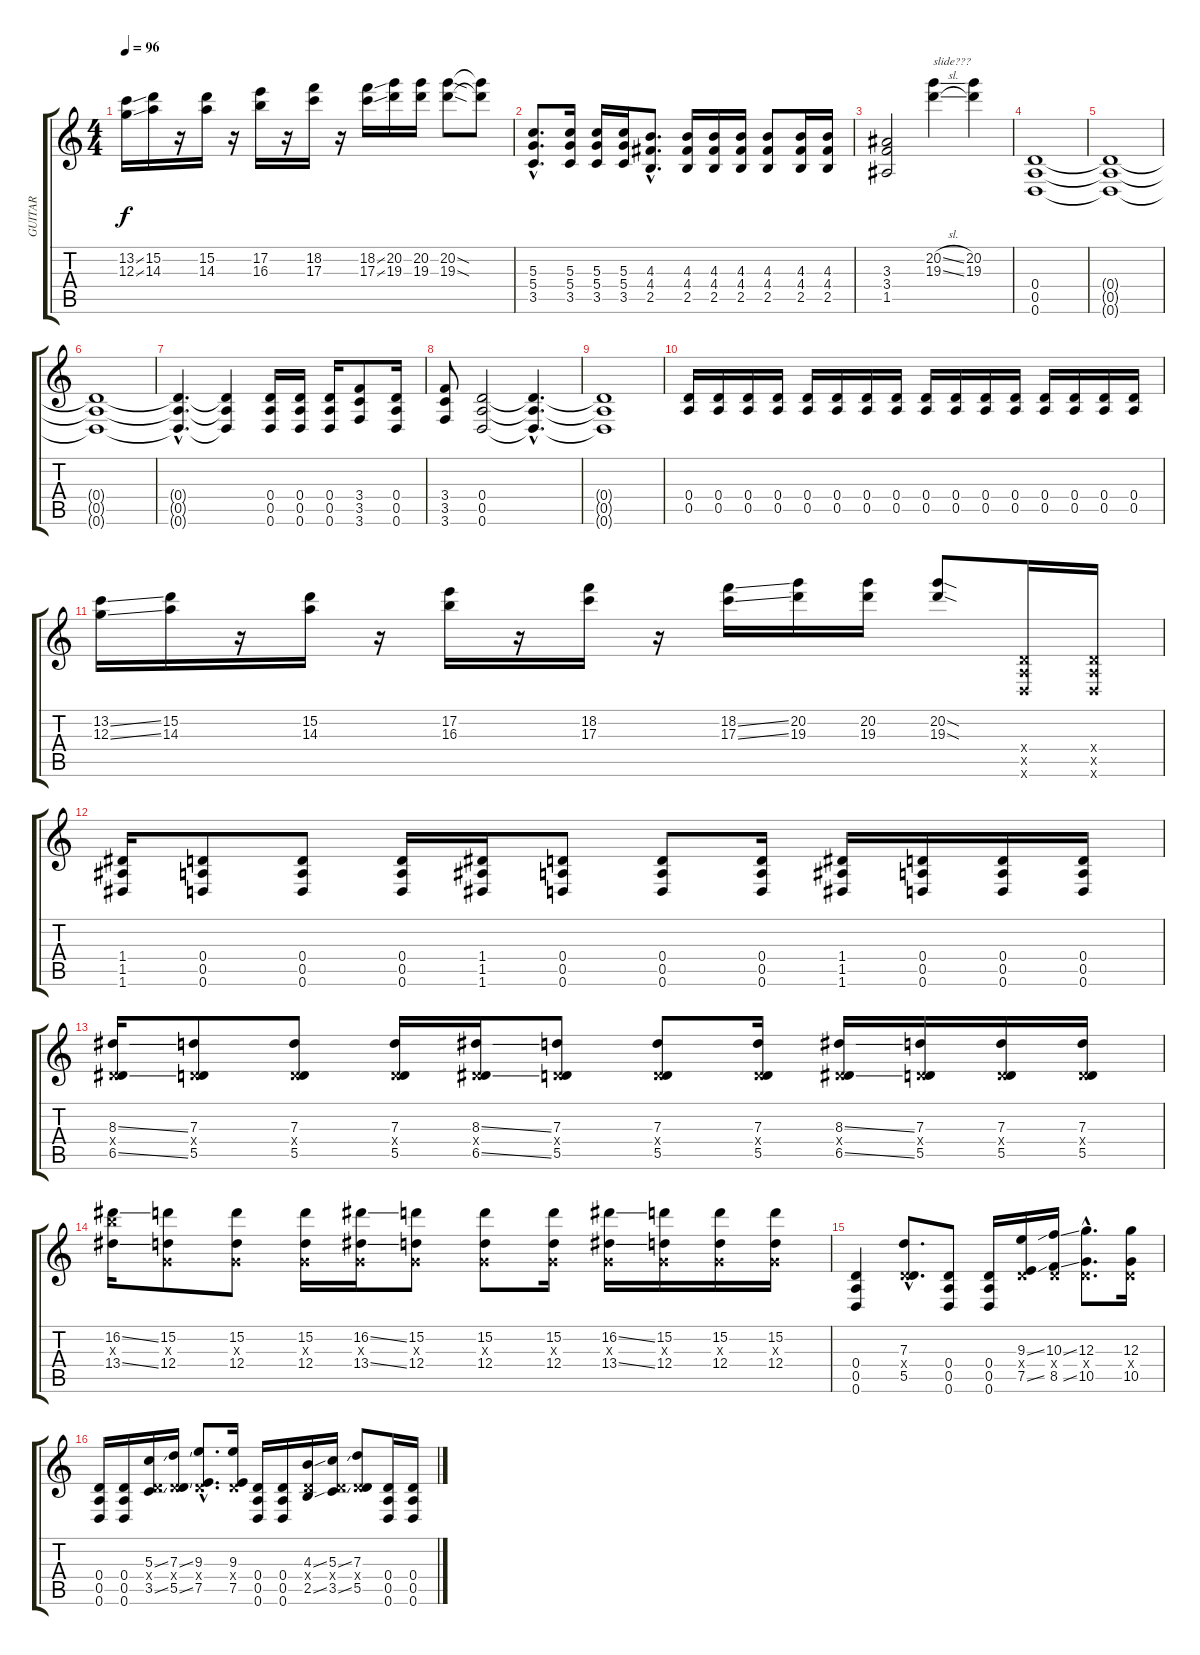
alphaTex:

\track ("GUITAR" "GUITAR") {instrument distortionguitar}
\staff {score tabs}
\tuning (E4 B3 G3 D3 A2 D2) {hide}
\ts (4 4)
\tempo 96
\clef g2
\ks c
(13.2{ss} 12.3{ss}).16{dy f} (15.2 14.3).16 r.16 (15.2 14.3).16 r.16 (17.2 16.3).16 r.16 (18.2 17.3).16 r.16 (18.2{ss} 17.3{ss}).16 (20.2 19.3).16 (20.2 19.3).16 (20.2{sod} 19.3{sod}).8 (20.2{t} 19.3{t}).8 |
(5.3{hac} 5.4{hac} 3.5{hac}).8{d} (5.3 5.4 3.5).16 (5.3 5.4 3.5).16 (5.3 5.4 3.5).16 (4.3{hac} 4.4{hac} 2.5{hac}).8{d} (4.3 4.4 2.5).16 (4.3 4.4 2.5).16 (4.3 4.4 2.5).16 (4.3 4.4 2.5).8 (4.3 4.4 2.5).16 (4.3 4.4 2.5).16 |
(3.3 3.4 1.5).2 (20.2{sl} 19.3{sl}).4{txt "slide???"} (20.2 19.3).4 |
(0.4 0.5 0.6).1 |
(0.4{t} 0.5{t} 0.6{t}).1 |
(0.4{t} 0.5{t} 0.6{t}).1 |
(0.4{hac t} 0.5{hac t} 0.6{hac t}).4{d} (0.4{t} 0.5{t} 0.6{t}).4 (0.4 0.5 0.6).16 (0.4 0.5 0.6).16 (0.4 0.5 0.6).16 (3.4 3.5 3.6).8 (0.4 0.5 0.6).16 |
(3.4 3.5 3.6).8 (0.4 0.5 0.6).2 (0.4{hac t} 0.5{hac t} 0.6{hac t}).4{d} |
(0.4{t} 0.5{t} 0.6{t}).1 |
(0.4 0.5).16 (0.4 0.5).16 (0.4 0.5).16 (0.4 0.5).16 (0.4 0.5).16 (0.4 0.5).16 (0.4 0.5).16 (0.4 0.5).16 (0.4 0.5).16 (0.4 0.5).16 (0.4 0.5).16 (0.4 0.5).16 (0.4 0.5).16 (0.4 0.5).16 (0.4 0.5).16 (0.4 0.5).16 |
(13.2{ss} 12.3{ss}).16 (15.2 14.3).16 r.16 (15.2 14.3).16 r.16 (17.2 16.3).16 r.16 (18.2 17.3).16 r.16 (18.2{ss} 17.3{ss}).16 (20.2 19.3).16 (20.2 19.3).16 (20.2{sod} 19.3{sod}).8 (0.4{x} 0.5{x} 0.6{x}).16 (0.4{x} 0.5{x} 0.6{x}).16 |
(1.4 1.5 1.6).16 (0.4 0.5 0.6).8 (0.4 0.5 0.6).8 (0.4 0.5 0.6).16 (1.4 1.5 1.6).16 (0.4 0.5 0.6).8 (0.4 0.5 0.6).8 (0.4 0.5 0.6).16 (1.4 1.5 1.6).16 (0.4 0.5 0.6).16 (0.4 0.5 0.6).16 (0.4 0.5 0.6).16 |
(8.3{ss} 0.4{x} 6.5{ss}).16 (7.3 0.4{x} 5.5).8 (7.3 0.4{x} 5.5).8 (7.3 0.4{x} 5.5).16 (8.3{ss} 0.4{x} 6.5{ss}).16 (7.3 0.4{x} 5.5).8 (7.3 0.4{x} 5.5).8 (7.3 0.4{x} 5.5).16 (8.3{ss} 0.4{x} 6.5{ss}).16 (7.3 0.4{x} 5.5).16 (7.3 0.4{x} 5.5).16 (7.3 0.4{x} 5.5).16 |
(16.2{ss} 16.3{x} 13.4{ss}).16 (15.2 0.3{x} 12.4).8 (15.2 0.3{x} 12.4).8 (15.2 0.3{x} 12.4).16 (16.2{ss} 0.3{x} 13.4{ss}).16 (15.2 0.3{x} 12.4).8 (15.2 0.3{x} 12.4).8 (15.2 0.3{x} 12.4).16 (16.2{ss} 0.3{x} 13.4{ss}).16 (15.2 0.3{x} 12.4).16 (15.2 0.3{x} 12.4).16 (15.2 0.3{x} 12.4).16 |
(0.4 0.5 0.6).4 (7.3{hac} 0.4{hac x} 5.5{hac}).8{d} (0.4 0.5 0.6).8 (0.4 0.5 0.6).16 (9.3{ss} 0.4{x} 7.5{ss}).16 (10.3{ss} 0.4{x} 8.5{ss}).16 (12.3{hac} 0.4{hac x} 10.5{hac}).8{d} (12.3 0.4{x} 10.5).16 |
(0.4 0.5 0.6).16 (0.4 0.5 0.6).16 (5.3{ss} 0.4{x} 3.5{ss}).16 (7.3{ss} 0.4{x} 5.5{ss}).16 (9.3{hac} 0.4{hac x} 7.5{hac}).8{d} (9.3 0.4{x} 7.5).16 (0.4 0.5 0.6).16 (0.4 0.5 0.6).16 (4.3{ss} 0.4{x} 2.5{ss}).16 (5.3{ss} 0.4{x} 3.5{ss}).16 (7.3 0.4{x} 5.5).8 (0.4 0.5 0.6).16 (0.4 0.5 0.6).16
